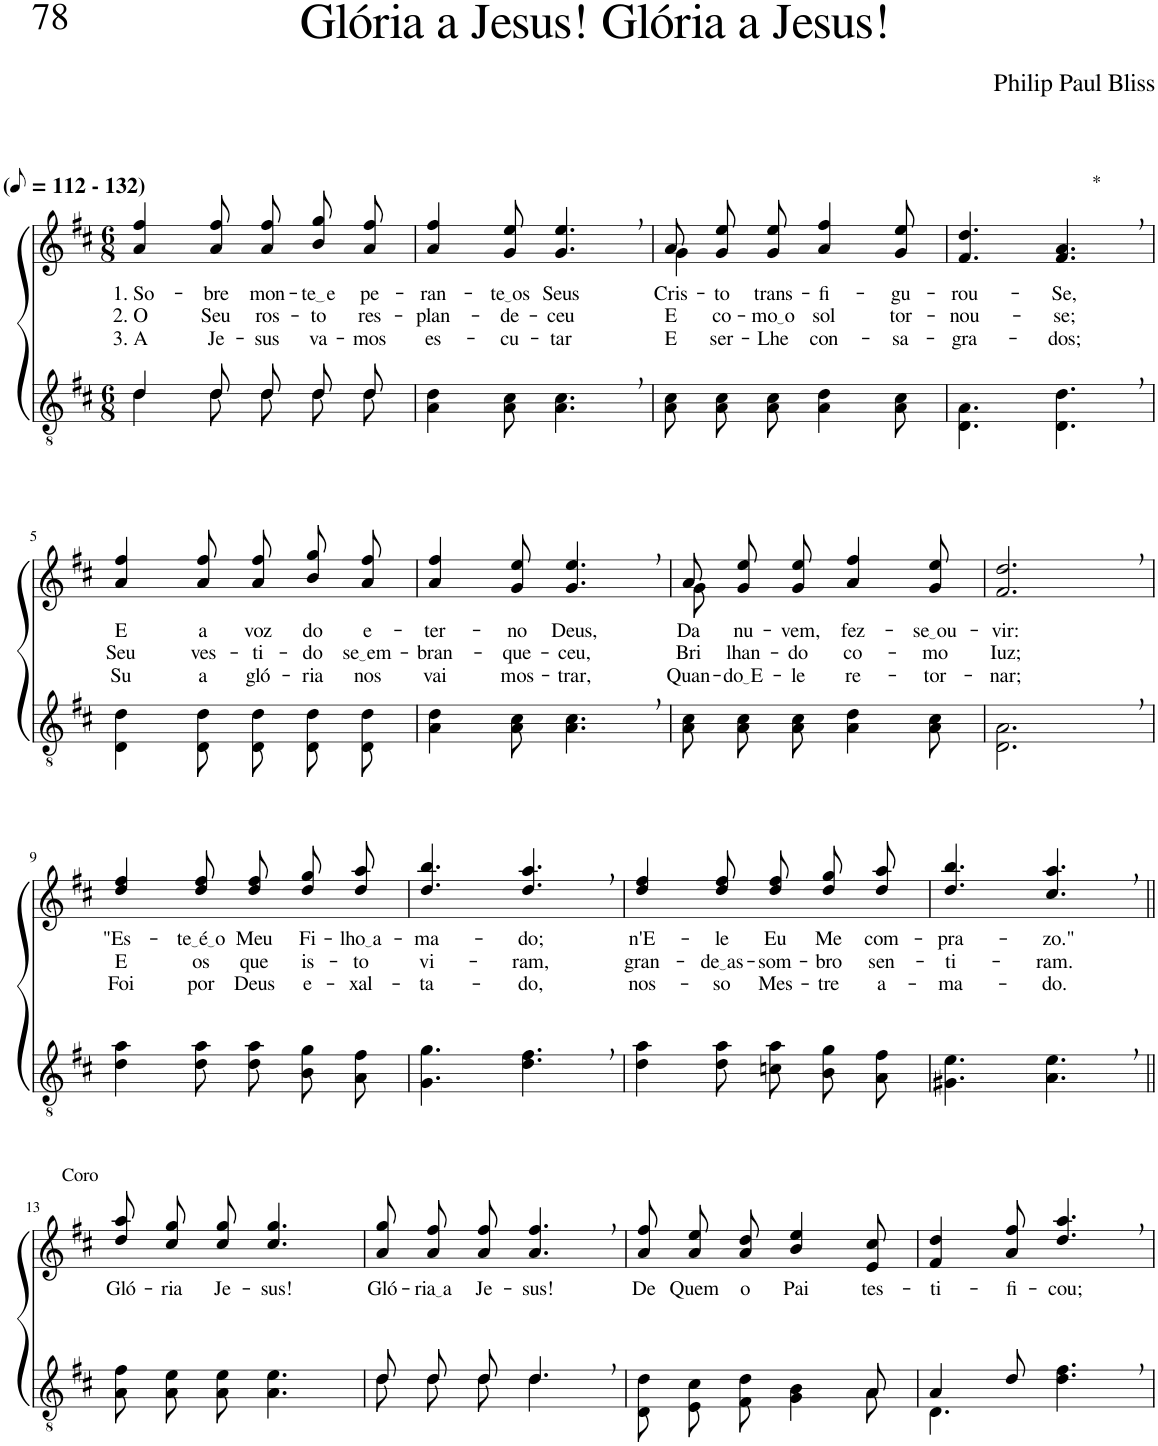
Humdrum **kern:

**kern	**kern	**text	**text	**text
*part2	*part1	*part1	*part1	*part1
*staff2	*staff1	*staff1	*staff1	*staff1
*I"Parte III e IV	*I"Parte I e II	*	*	*
*clefGv2	*clefG2	*	*	*
*Trd4c7	*Trd4c7	*	*	*
*k[f#c#]	*k[f#c#]	*	*	*
*M6/8	*M6/8	*	*	*
*MM56	*MM56	*	*	*
=1	=1	=1	=1	=1
*^	*	*	*	*
!	!	!LO:TX:a:B:t=(	!	!	!
!	!	!LO:TX:a:B:t=- 132)	!	!	!
!	!	!	!LO:LY:b	!LO:LY:b	!LO:LY:b
4d/	4d\	4a/ 4ff#/	1. So-	2. O	3. A
!	!	!	!LO:LY:b	!LO:LY:b	!LO:LY:b
8d/	8d\	8a/ 8ff#/	-bre	Seu	Je-
!	!	!	!LO:LY:b	!LO:LY:b	!LO:LY:b
8d/L	8d\L	8a\ 8ff#\L	mon-	ros-	-sus
!	!	!	!LO:LY:b	!LO:LY:b	!LO:LY:b
8d/	8d\	8b\ 8gg\	te e	-to	va-
!	!	!	!LO:LY:b	!LO:LY:b	!LO:LY:b
8d/J	8d\J	8a\ 8ff#\J	pe-	res-	-mos
=2	=2	=2	=2	=2	=2
!	!	!	!LO:LY:b	!LO:LY:b	!LO:LY:b
*v	*v	*	*	*	*
4A\ 4d\	4a/ 4ff#/	-ran-	-plan-	es-
!	!	!LO:LY:b	!LO:LY:b	!LO:LY:b
8A\ 8c#\	8g/ 8ee/	te os	-de-	-cu-
!	!	!LO:LY:b	!LO:LY:b	!LO:LY:b
4.A\, 4.c#\,	4.g/, 4.ee/,	Seus	-ceu	-tar
=3	=3	=3	=3	=3
*	*^	*	*	*
!	!	!	!LO:LY:b	!LO:LY:b	!LO:LY:b
8A\ 8c#\L	8a\L	4g\	Cris-	E	E
!	!	!	!LO:LY:b	!LO:LY:b	!LO:LY:b
8A\ 8c#\	8g\ 8ee\	.	-to	co-	ser-
!	!	!	!LO:LY:b	!LO:LY:b	!LO:LY:b
8A\ 8c#\J	8g\ 8ee\J	2ryy	trans-	mo o	-Lhe
!	!	!	!LO:LY:b	!LO:LY:b	!LO:LY:b
4A\ 4d\	4a/ 4ff#/	.	-fi-	sol	con-
!	!	!	!LO:LY:b	!LO:LY:b	!LO:LY:b
8A\ 8c#\	8g/ 8ee/	.	-gu-	tor-	-sa-
*	*v	*v	*	*	*
=4	=4	=4	=4	=4
!	!	!LO:LY:b	!LO:LY:b	!LO:LY:b
4.D\ 4.A\	4.f#/ 4.dd/	-rou-	-nou-	-gra-
!	!LO:TX:a:t=*	!	!	!
!	!	!LO:LY:b	!LO:LY:b	!LO:LY:b
4.D\, 4.d\,	4.f#/, 4.a/,	-Se,	-se;	-dos;
!!LO:LB:g=z
=5	=5	=5	=5	=5
!	!	!LO:LY:b	!LO:LY:b	!LO:LY:b
4D\ 4d\	4a/ 4ff#/	E	Seu	Su
!	!	!LO:LY:b	!LO:LY:b	!LO:LY:b
8D\ 8d\	8a/ 8ff#/	a	ves-	a
!	!	!LO:LY:b	!LO:LY:b	!LO:LY:b
8D/ 8d/L	8a\ 8ff#\L	voz	-ti-	gló-
!	!	!LO:LY:b	!LO:LY:b	!LO:LY:b
8D/ 8d/	8b\ 8gg\	do	-do	-ria
!	!	!LO:LY:b	!LO:LY:b	!LO:LY:b
8D/ 8d/J	8a\ 8ff#\J	e-	se em	nos
=6	=6	=6	=6	=6
!	!	!LO:LY:b	!LO:LY:b	!LO:LY:b
4A\ 4d\	4a/ 4ff#/	-ter-	-bran-	vai
!	!	!LO:LY:b	!LO:LY:b	!LO:LY:b
8A\ 8c#\	8g/ 8ee/	-no	-que-	mos-
!	!	!LO:LY:b	!LO:LY:b	!LO:LY:b
4.A\, 4.c#\,	4.g/, 4.ee/,	Deus,	-ceu,	-trar,
=7	=7	=7	=7	=7
!	!	!	!	!LO:LY:b
*	*^	*	*	*
!	!	!	!LO:LY:b	!LO:LY:b	!
8A\ 8c#\L	8a\L	8g\	Da	Bri-	Quan-
!	!	!	!LO:LY:b	!LO:LY:b	!LO:LY:b
8A\ 8c#\	8g\ 8ee\	2ryy	nu-	-lhan-	do E
!	!	!	!LO:LY:b	!LO:LY:b	!LO:LY:b
8A\ 8c#\J	8g\ 8ee\J	.	-vem,	-do	-le
!	!	!	!LO:LY:b	!LO:LY:b	!LO:LY:b
4A\ 4d\	4a/ 4ff#/	.	fez-	co-	re-
!	!	!	!LO:LY:b	!LO:LY:b	!LO:LY:b
8A\ 8c#\	8g/ 8ee/	8ryy	se ou	-mo	-tor-
=8	=8	=8	=8	=8	=8
!	!	!	!LO:LY:b	!LO:LY:b	!LO:LY:b
*	*v	*v	*	*	*
2.D\, 2.A\,	2.f#/, 2.dd/,	-vir:	Iuz;	-nar;
!!LO:LB:g=z
=9	=9	=9	=9	=9
!	!	!LO:LY:b	!LO:LY:b	!LO:LY:b
4d\ 4a\	4dd/ 4ff#/	"Es-	E	Foi
!	!	!LO:LY:b	!LO:LY:b	!LO:LY:b
8d\ 8a\	8dd/ 8ff#/	te é o	os	por
!	!	!LO:LY:b	!LO:LY:b	!LO:LY:b
8d\ 8a\L	8dd\ 8ff#\L	Meu	que	Deus
!	!	!LO:LY:b	!LO:LY:b	!LO:LY:b
8B\ 8g\	8dd\ 8gg\	Fi-	is-	e-
!	!	!LO:LY:b	!LO:LY:b	!LO:LY:b
8A\ 8f#\J	8dd\ 8aa\J	lho a	-to	-xal-
=10	=10	=10	=10	=10
!	!	!LO:LY:b	!LO:LY:b	!LO:LY:b
4.G\ 4.g\	4.dd/ 4.bb/	-ma-	vi-	-ta-
!	!	!LO:LY:b	!LO:LY:b	!LO:LY:b
4.d\, 4.f#\,	4.dd/, 4.aa/,	-do;	-ram,	-do,
=11	=11	=11	=11	=11
!	!	!LO:LY:b	!LO:LY:b	!LO:LY:b
4d\ 4a\	4dd/ 4ff#/	n'E-	gran-	nos-
!	!	!LO:LY:b	!LO:LY:b	!LO:LY:b
8d\ 8a\	8dd/ 8ff#/	-le	de as	-so
!	!	!LO:LY:b	!LO:LY:b	!LO:LY:b
8cn\ 8a\L	8dd\ 8ff#\L	Eu	-som-	Mes-
!	!	!LO:LY:b	!LO:LY:b	!LO:LY:b
8B\ 8g\	8dd\ 8gg\	Me	-bro	-tre
!	!	!LO:LY:b	!LO:LY:b	!LO:LY:b
8A\ 8f#\J	8dd\ 8aa\J	com-	sen-	a-
=12	=12	=12	=12	=12
!	!	!LO:LY:b	!LO:LY:b	!LO:LY:b
4.G#X\ 4.e\	4.dd/ 4.bb/	-pra-	-ti-	-ma-
!	!	!LO:LY:b	!LO:LY:b	!LO:LY:b
4.A\, 4.e\,	4.cc#/, 4.aa/,	-zo."	-ram.	-do.
!!LO:LB:g=z
=13||	=13||	=13||	=13||	=13||
!	!LO:TX:a:t=Coro	!	!	!
!	!	!LO:LY:b	!	!
8A\ 8f#\L	8dd\ 8aa\L	Gló-	.	.
!	!	!LO:LY:b	!	!
8A\ 8e\	8cc#\ 8gg\	-ria	.	.
!	!	!LO:LY:b	!	!
8A\ 8e\J	8cc#\ 8gg\J	Je-	.	.
!	!	!LO:LY:b	!	!
4.A\ 4.e\	4.cc#/ 4.gg/	-sus!	.	.
=14	=14	=14	=14	=14
*^	*	*	*	*
!	!	!	!LO:LY:b	!	!
8d/L	8d\L	8a\ 8gg\L	Gló-	.	.
!	!	!	!LO:LY:b	!	!
8d/	8d\	8a\ 8ff#\	ria a	.	.
!	!	!	!LO:LY:b	!	!
8d/J	8d\J	8a\ 8ff#\J	Je-	.	.
!	!	!	!LO:LY:b	!	!
4.d,/	4.d\	4.a/, 4.ff#/,	-sus!	.	.
=15	=15	=15	=15	=15	=15
!	!	!	!LO:LY:b	!	!
2ryy	8D/ 8d/L	8a\ 8ff#\L	De	.	.
!	!	!	!LO:LY:b	!	!
.	8E/ 8c#/	8a\ 8ee\	Quem	.	.
!	!	!	!LO:LY:b	!	!
.	8F#/ 8d/J	8a\ 8dd\J	o	.	.
!	!	!	!LO:LY:b	!	!
.	4G\ 4B\	4b/ 4ee/	Pai	.	.
8ryy	.	.	.	.	.
!	!	!	!LO:LY:b	!	!
8A/	8A\	8e/ 8cc#/	tes-	.	.
=16	=16	=16	=16	=16	=16
!	!	!	!LO:LY:b	!	!
4A/	4.D\	4f#/ 4dd/	-ti-	.	.
!	!	!	!LO:LY:b	!	!
8d/	.	8a/ 8ff#/	-fi-	.	.
!	!	!	!LO:LY:b	!	!
4.d\, 4.f#\,	4.ryy	4.dd/, 4.aa/,	-cou;	.	.
*v	*v	*	*	*	*
=	=	=	=	=
*-	*-	*-	*-	*-
